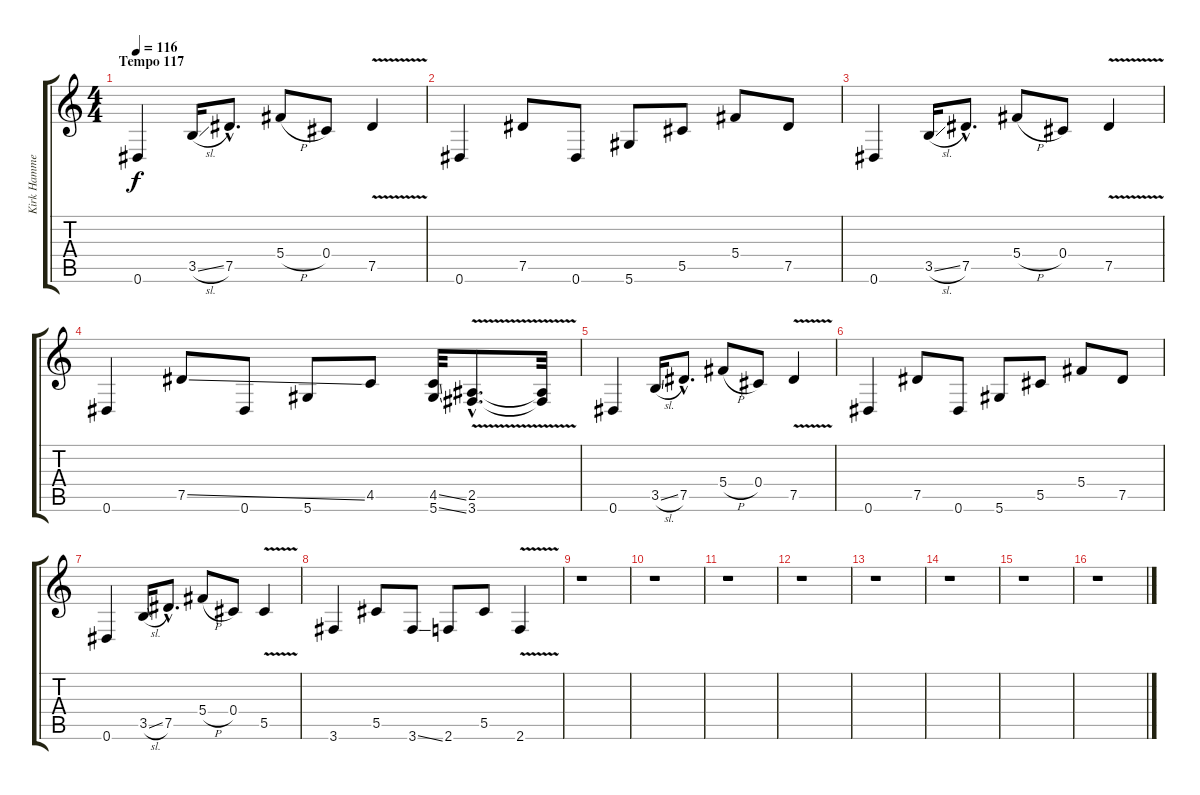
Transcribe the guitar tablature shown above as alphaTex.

\track ("Kirk Hammett distortion" "Kirk Hamme") {instrument distortionguitar}
\staff {score tabs}
\tuning (Eb4 Bb3 Gb3 Db3 Ab2 Eb2) {hide}
\ts (4 4)
\section ("" "Tempo 117")
\tempo 117
\tempo 116
\clef g2
\ks c
0.6.4{dy f} 3.5{sl}.16 7.5{hac}.8{d} 5.4{h}.8 0.4.8 7.5{v}.4 |
0.6.4 7.5.8 0.6.8 5.6.8 5.5.8 5.4.8 7.5.8 |
0.6.4 3.5{sl}.16 7.5{hac}.8{d} 5.4{h}.8 0.4.8 7.5{v}.4 |
0.6.4 7.5{ss}.8 0.6.8 5.6.8 4.5.8 (4.5{ss} 5.6{ss}).32 (2.5{v hac} 3.6{v hac}).8{d} (2.5{t} 3.6{t}).32 |
0.6.4 3.5{sl}.16 7.5{hac}.8{d} 5.4{h}.8 0.4.8 7.5{v}.4 |
0.6.4 7.5.8 0.6.8 5.6.8 5.5.8 5.4.8 7.5.8 |
0.6.4 3.5{sl}.16 7.5{hac}.8{d} 5.4{h}.8 0.4.8 5.5{v}.4 |
3.6.4 5.5.8 3.6{ss}.8 2.6.8 5.5.8 2.6{v}.4 |
r.1 |
r.1 |
r.1 |
r.1 |
r.1 |
r.1 |
r.1 |
r.1
